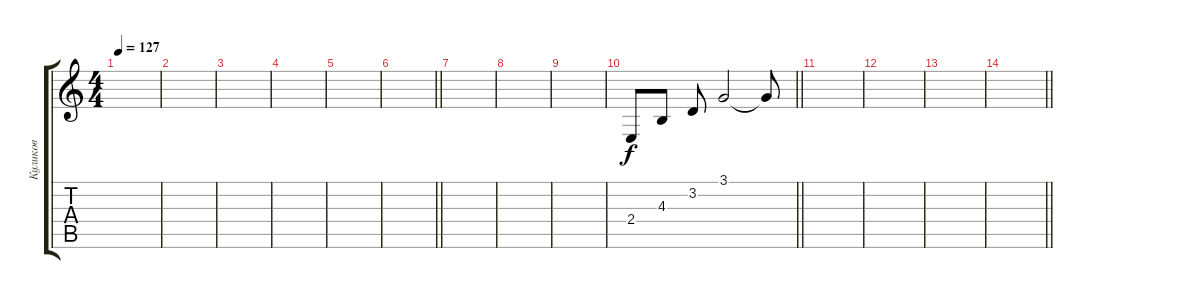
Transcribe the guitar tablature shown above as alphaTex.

\track ("Куликов" "Куликов") {instrument electricgrandpiano}
\staff {score tabs}
\tuning (E4 B3 G3 D3 A2 E2) {hide}
\ts (4 4)
\tempo 127
\clef g2
\ks c
|
|
|
|
|
\barLineRight lightlight
|
|
|
|
\barLineRight lightlight
2.4.8{volume 11} 4.3.8 3.2.8 3.1.2 3.1{t}.8 |
|
|
|
\barLineRight lightlight
